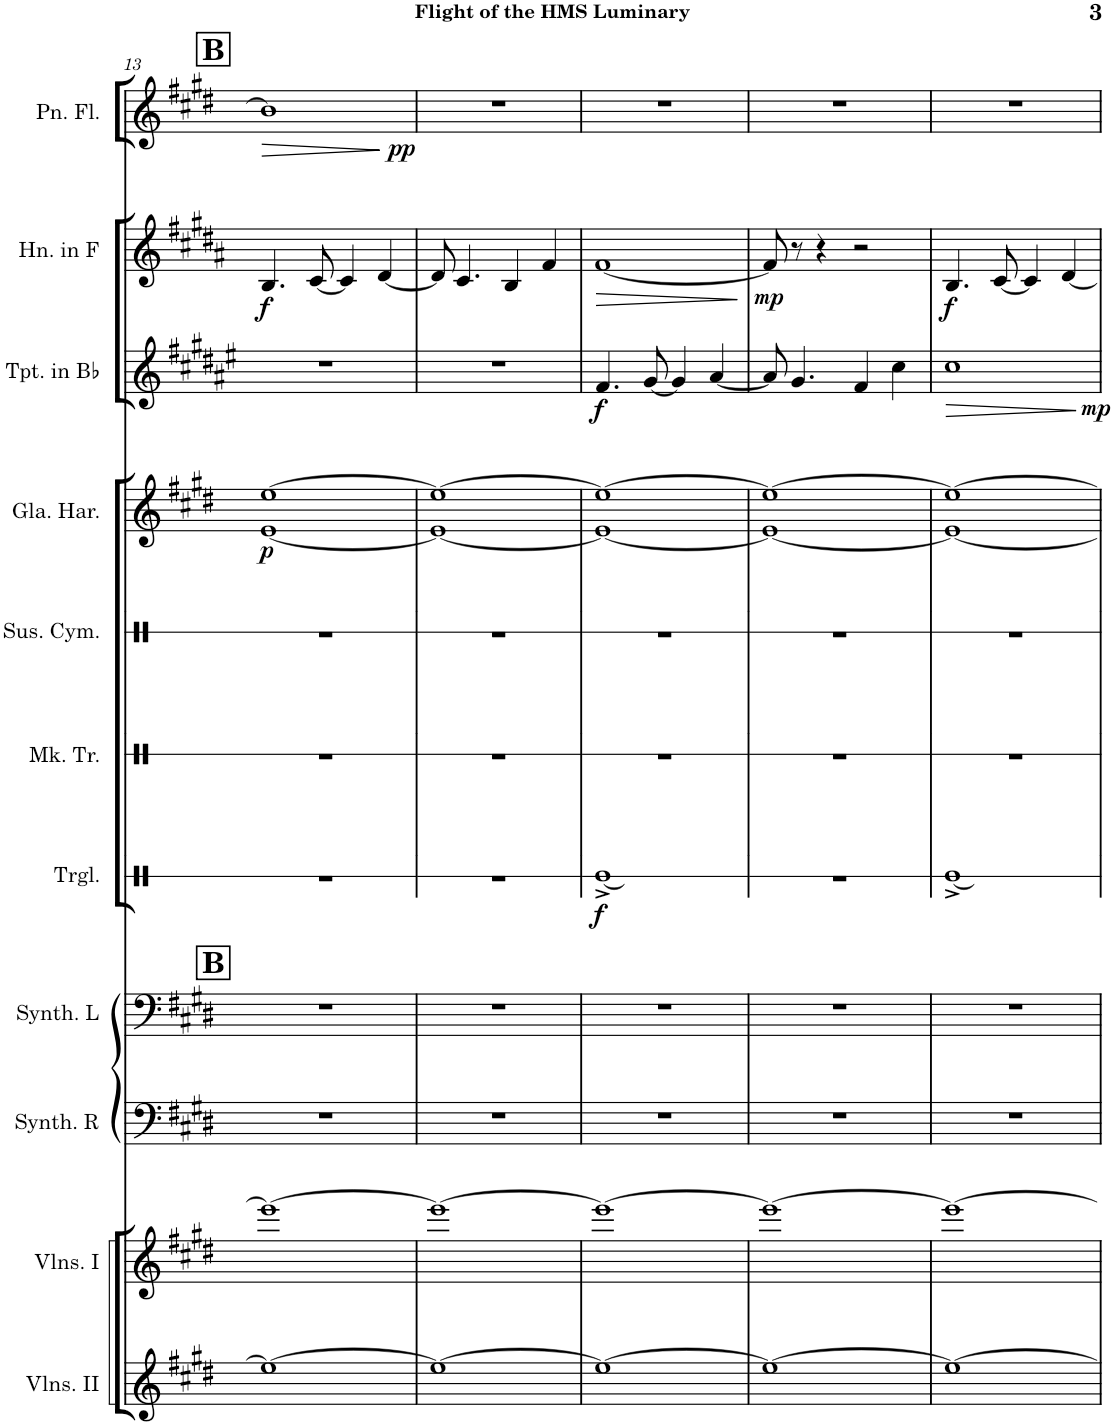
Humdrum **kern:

**kern	**kern	**kern	**kern	**kern	**dynam	**kern	**kern	**kern	**dynam	**kern	**dynam	**kern	**dynam	**kern	**dynam
*part11	*part10	*part9	*part8	*part7	*part7	*part6	*part5	*part4	*part4	*part3	*part3	*part2	*part2	*part1	*part1
*staff11	*staff10	*staff9	*staff8	*staff7	*staff7	*staff6	*staff5	*staff4	*staff4	*staff3	*staff3	*staff2	*staff2	*staff1	*staff1
*I"Violins II	*I"Violins I	*I"Effect Synthesizer (Right)	*I"Effect Synthesizer (Left)	*I"Triangle	*	*I"Mark Tree	*I"Suspended Cymbal	*I"Glass Harmonica	*	*I"Trumpet in Bb	*	*I"Horn in F	*	*I"Pan Flute	*
*I'Vlns. II	*I'Vlns. I	*I'Synth. R	*I'Synth. L	*I'Trgl.	*	*I'Mk. Tr.	*I'Sus. Cym.	*I'Gla. Har.	*	*I'Tpt. in Bb	*	*I'Hn. in F	*	*I'Pn. Fl.	*
!!LO:PB:g=z
*clefG2	*clefG2	*clefF4	*clefF4	*clefX	*	*clefX	*clefX	*clefG2	*	*clefG2	*	*clefG2	*	*clefG2	*
*	*	*	*	*	*	*	*	*	*	*Trd1c2	*	*Trd4c7	*	*	*
*k[f#c#g#d#]	*k[f#c#g#d#]	*k[f#c#g#d#]	*k[f#c#g#d#]	*k[]	*	*k[]	*k[]	*k[f#c#g#d#]	*	*k[f#c#g#d#a#e#]	*	*k[f#c#g#d#a#]	*	*k[f#c#g#d#]	*
*M4/4	*M4/4	*M4/4	*M4/4	*M4/4	*	*M4/4	*M4/4	*M4/4	*	*M4/4	*	*M4/4	*	*M4/4	*
!!LO:REH:place=s1:a:B:cj:fs=14:t=B
=13	=13	=13	=13	=13	=13	=13	=13	=13	=13	=13	=13	=13	=13	=13	=13
!	!	!	!	!	!	!	!	!	!LO:DY:b	!	!	!	!LO:DY:b	!	!LO:HP:b
*	*	*	*	*	*	*	*	*	*	*	*	*	*	*^	*
1ee_	1eee_	1r	1r	1r	.	1r	1r	[1e [1ee	p	1r	.	4.B/	f	1b]	2..ryy	>
.	.	.	.	.	.	.	.	.	.	.	.	[8c#/	.	.	.	.
.	.	.	.	.	.	.	.	.	.	.	.	4c#/]	.	.	.	.
.	.	.	.	.	.	.	.	.	.	.	.	[4d#/	.	.	.	.
!	!	!	!	!	!	!	!	!	!	!	!	!	!	!	!	!LO:DY:b
.	.	.	.	.	.	.	.	.	.	.	.	.	.	.	8ryy	pp
.	.	.	.	.	.	.	.	.	.	.	.	.	.	.	.	]
*	*	*	*	*	*	*	*	*	*	*	*	*	*	*v	*v	*
=14	=14	=14	=14	=14	=14	=14	=14	=14	=14	=14	=14	=14	=14	=14	=14
1ee_	1eee_	1r	1r	1r	.	1r	1r	1e_ 1ee_	.	1r	.	8d#/]	.	1r	.
.	.	.	.	.	.	.	.	.	.	.	.	4.c#/	.	.	.
.	.	.	.	.	.	.	.	.	.	.	.	4B/	.	.	.
.	.	.	.	.	.	.	.	.	.	.	.	4f#/	.	.	.
=15	=15	=15	=15	=15	=15	=15	=15	=15	=15	=15	=15	=15	=15	=15	=15
!	!	!	!	!	!LO:DY:b	!	!	!	!	!	!LO:DY:b	!	!LO:HP:b	!	!
1ee_	1eee_	1r	1r	1Re^	f	1r	1r	1e_ 1ee_	.	4.f#/	f	[1f#	>	1r	.
.	.	.	.	.	.	.	.	.	.	[8g#/	.	.	.	.	.
.	.	.	.	.	.	.	.	.	.	4g#/]	.	.	.	.	.
.	.	.	.	.	.	.	.	.	.	[4a#/	.	.	.	.	.
.	.	.	.	.	.	.	.	.	.	.	.	.	]	.	.
=16	=16	=16	=16	=16	=16	=16	=16	=16	=16	=16	=16	=16	=16	=16	=16
!	!	!	!	!	!	!	!	!	!	!	!	!	!LO:DY:b	!	!
1ee_	1eee_	1r	1r	1r	.	1r	1r	1e_ 1ee_	.	8a#/]	.	8f#/]	mp	1r	.
.	.	.	.	.	.	.	.	.	.	4.g#/	.	8r	.	.	.
.	.	.	.	.	.	.	.	.	.	.	.	4r	.	.	.
.	.	.	.	.	.	.	.	.	.	4f#/	.	2r	.	.	.
.	.	.	.	.	.	.	.	.	.	4cc#\	.	.	.	.	.
=17	=17	=17	=17	=17	=17	=17	=17	=17	=17	=17	=17	=17	=17	=17	=17
!	!	!	!	!	!	!	!	!	!	!	!LO:HP:b	!	!LO:DY:b	!	!
*	*	*	*	*	*	*	*	*	*	*^	*	*	*	*	*
1ee_	1eee_	1r	1r	1Re^	.	1r	1r	1e_ 1ee_	.	1cc#	2...ryy	>	4.B/	f	1r	.
.	.	.	.	.	.	.	.	.	.	.	.	.	[8c#/	.	.	.
.	.	.	.	.	.	.	.	.	.	.	.	.	4c#/]	.	.	.
.	.	.	.	.	.	.	.	.	.	.	.	.	[4d#/	.	.	.
!	!	!	!	!	!	!	!	!	!	!	!	!LO:DY:b	!	!	!	!
.	.	.	.	.	.	.	.	.	.	.	16ryy	mp	.	.	.	.
.	.	.	.	.	.	.	.	.	.	.	.	]	.	.	.	.
*	*	*	*	*	*	*	*	*	*	*v	*v	*	*	*	*	*
=	=	=	=	=	=	=	=	=	=	=	=	=	=	=	=
*-	*-	*-	*-	*-	*-	*-	*-	*-	*-	*-	*-	*-	*-	*-	*-
